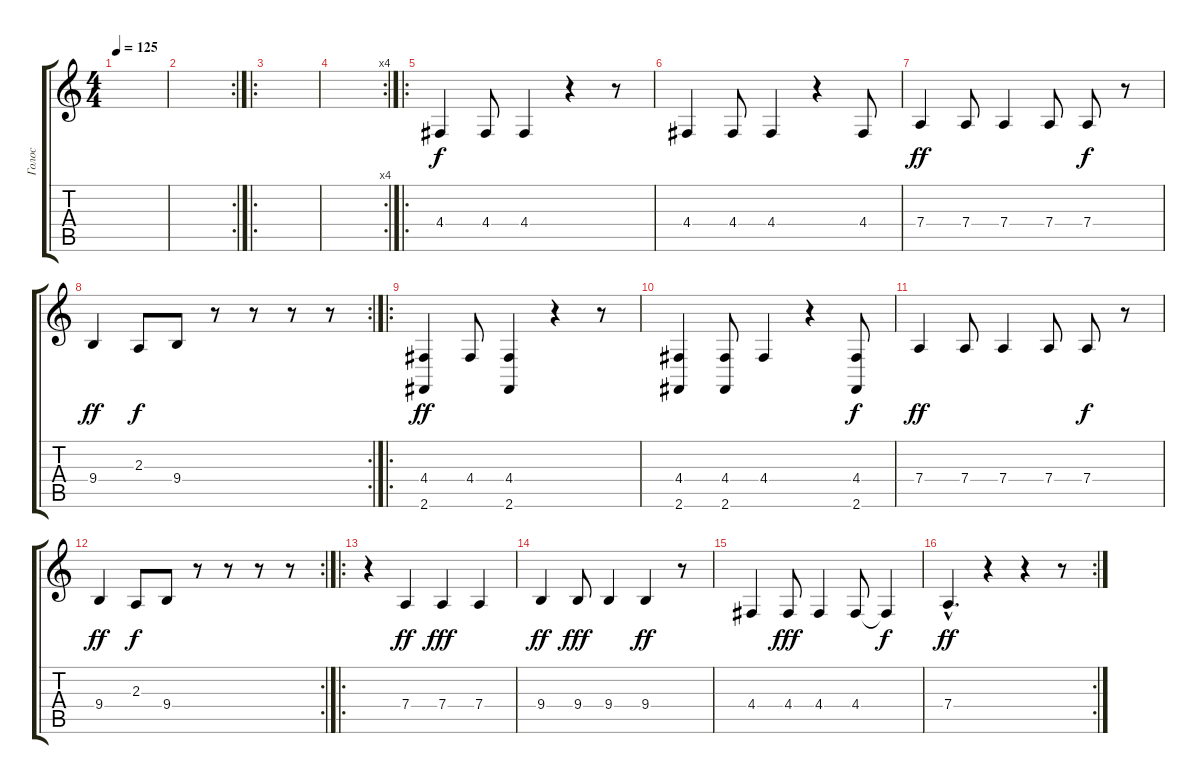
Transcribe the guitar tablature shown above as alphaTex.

\track ("Голос" "Голос") {instrument oboe}
\staff {score tabs}
\tuning (E4 B3 G3 D3 A2 E2) {hide}
\ts (4 4)
\tempo 125
\clef g2
\ks c
|
\rc 2
|
\ro
|
\rc 4
|
\ro
4.4.4 4.4.8 4.4.4 r.4 r.8 |
4.4.4 4.4.8 4.4.4 r.4 4.4.8{dy f} |
7.4.4{dy ff} 7.4.8 7.4.4 7.4.8 7.4.8{dy f} r.8 |
\rc 2
9.4.4{dy ff} 2.3.8{dy f} 9.4.8 r.8 r.8 r.8 r.8 |
\ro
(4.4 2.6).4{dy ff} 4.4.8 (4.4 2.6).4 r.4 r.8 |
(4.4 2.6).4 (4.4 2.6).8 4.4.4 r.4 (4.4 2.6).8{dy f} |
7.4.4{dy ff} 7.4.8 7.4.4 7.4.8 7.4.8{dy f} r.8 |
\rc 2
9.4.4{dy ff} 2.3.8{dy f} 9.4.8 r.8 r.8 r.8 r.8 |
\ro
r.4 7.4.4{dy ff} 7.4.4{dy fff} 7.4.4 |
9.4.4{dy ff} 9.4.8{dy fff} 9.4.4 9.4.4{dy ff} r.8 |
4.4.4 4.4.8{dy fff} 4.4.4 4.4.8 4.4{t}.4{dy f} |
\rc 2
7.4{hac}.4{d dy ff} r.4 r.4 r.8
